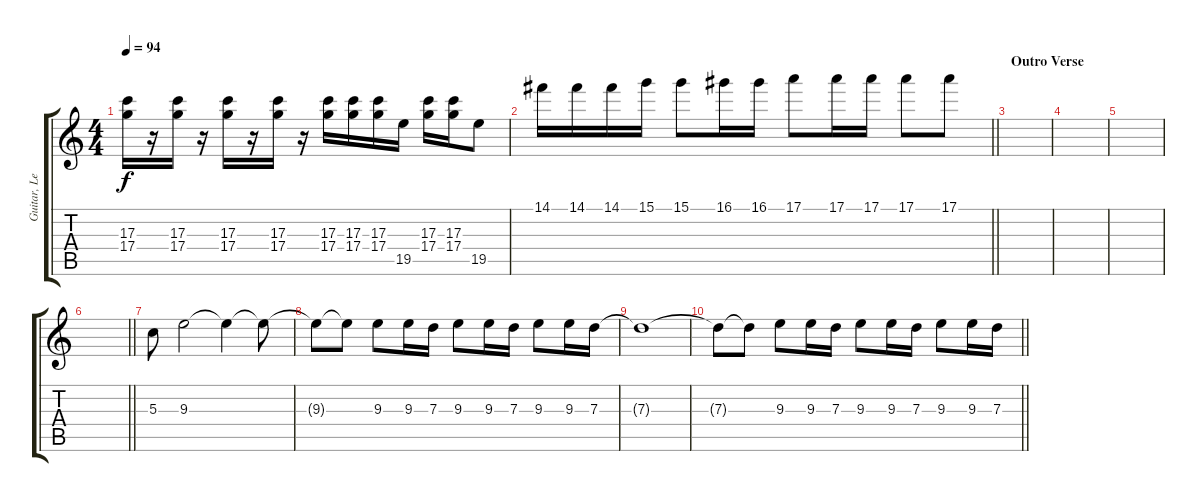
\track ("Guitar, Lead" "Guitar, Le") {instrument overdrivenguitar}
\staff {score tabs}
\tuning (E4 B3 G3 D3 A2 E2) {hide}
\ts (4 4)
\tempo 94
\clef g2
\ks c
(17.3 17.4).16{dy f} r.16 (17.3 17.4).16 r.16 (17.3 17.4).16 r.16 (17.3 17.4).16 r.16 (17.3 17.4).16 (17.3 17.4).16 (17.3 17.4).16 19.5.16 (17.3 17.4).16 (17.3 17.4).16 19.5.8 |
\barLineRight lightlight
14.1.16 14.1.16 14.1.16 15.1.16 15.1.8 16.1.16 16.1.16 17.1.8 17.1.16 17.1.16 17.1.8 17.1.8 |
\section ("" "Outro Verse")
|
|
|
\barLineRight lightlight
|
5.3.8 9.3.2 9.3{t}.4 9.3{t}.8 |
9.3{t}.8 9.3{t}.8 9.3.8 9.3.16 7.3.16 9.3.8 9.3.16 7.3.16 9.3.8 9.3.16 7.3.16 |
7.3{t}.1 |
\barLineRight lightlight
7.3{t}.8 7.3{t}.8 9.3.8 9.3.16 7.3.16 9.3.8 9.3.16 7.3.16 9.3.8 9.3.16 7.3.16
